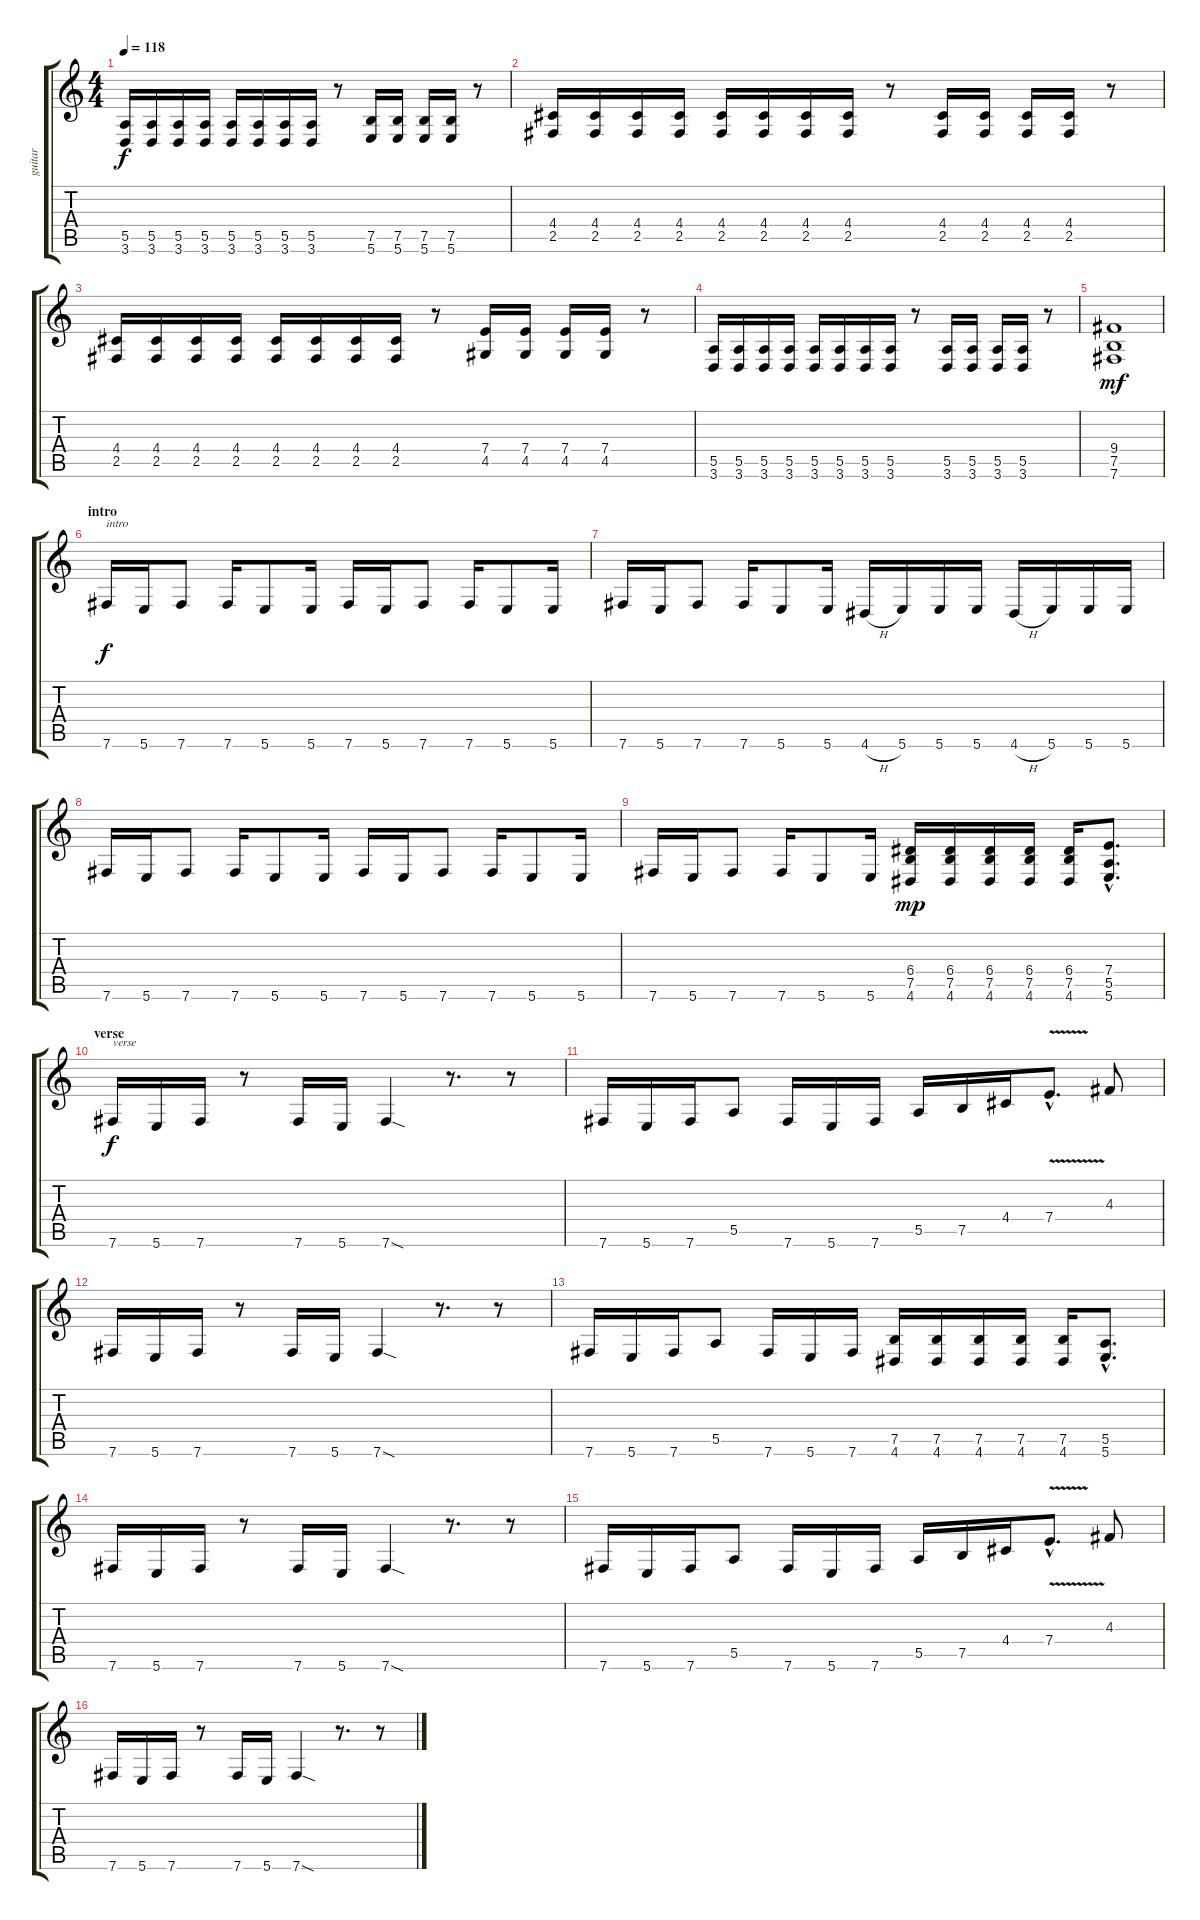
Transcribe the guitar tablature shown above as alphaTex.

\track ("guitar" "guitar") {instrument distortionguitar}
\staff {score tabs}
\tuning (B3 Gb3 D3 A2 E2 B1) {hide}
\ts (4 4)
\tempo 118
\clef g2
\ks c
(5.5 3.6).16{dy f} (5.5 3.6).16 (5.5 3.6).16 (5.5 3.6).16 (5.5 3.6).16 (5.5 3.6).16 (5.5 3.6).16 (5.5 3.6).16 r.8 (7.5 5.6).16 (7.5 5.6).16 (7.5 5.6).16 (7.5 5.6).16 r.8 |
(4.4 2.5).16 (4.4 2.5).16 (4.4 2.5).16 (4.4 2.5).16 (4.4 2.5).16 (4.4 2.5).16 (4.4 2.5).16 (4.4 2.5).16 r.8 (4.4 2.5).16 (4.4 2.5).16 (4.4 2.5).16 (4.4 2.5).16 r.8 |
(4.4 2.5).16 (4.4 2.5).16 (4.4 2.5).16 (4.4 2.5).16 (4.4 2.5).16 (4.4 2.5).16 (4.4 2.5).16 (4.4 2.5).16 r.8 (7.4 4.5).16 (7.4 4.5).16 (7.4 4.5).16 (7.4 4.5).16 r.8 |
(5.5 3.6).16 (5.5 3.6).16 (5.5 3.6).16 (5.5 3.6).16 (5.5 3.6).16 (5.5 3.6).16 (5.5 3.6).16 (5.5 3.6).16 r.8 (5.5 3.6).16 (5.5 3.6).16 (5.5 3.6).16 (5.5 3.6).16 r.8 |
(9.4 7.5 7.6).1{dy mf} |
\section ("" "intro")
7.6.16{txt "intro" dy f} 5.6.16 7.6.8 7.6.16 5.6.8 5.6.16 7.6.16 5.6.16 7.6.8 7.6.16 5.6.8 5.6.16 |
7.6.16 5.6.16 7.6.8 7.6.16 5.6.8 5.6.16 4.6{h}.16 5.6.16 5.6.16 5.6.16 4.6{h}.16 5.6.16 5.6.16 5.6.16 |
7.6.16 5.6.16 7.6.8 7.6.16 5.6.8 5.6.16 7.6.16 5.6.16 7.6.8 7.6.16 5.6.8 5.6.16 |
7.6.16 5.6.16 7.6.8 7.6.16 5.6.8 5.6.16 (6.4 7.5 4.6).16{dy mp} (6.4 7.5 4.6).16 (6.4 7.5 4.6).16 (6.4 7.5 4.6).16 (6.4 7.5 4.6).16 (7.4{hac} 5.5{hac} 5.6{hac}).8{d} |
\section ("" "verse")
7.6.16{txt "verse" dy f} 5.6.16 7.6.16 r.8 7.6.16 5.6.16 7.6{sod}.4 r.8{d} r.8 |
7.6.16 5.6.16 7.6.16 5.5.8 7.6.16 5.6.16 7.6.16 5.5.16 7.5.16 4.4.16 7.4{v hac}.8{d} 4.3.8 |
7.6.16 5.6.16 7.6.16 r.8 7.6.16 5.6.16 7.6{sod}.4 r.8{d} r.8 |
7.6.16 5.6.16 7.6.16 5.5.8 7.6.16 5.6.16 7.6.16 (7.5 4.6).16 (7.5 4.6).16 (7.5 4.6).16 (7.5 4.6).16 (7.5 4.6).16 (5.5{hac} 5.6{hac}).8{d} |
7.6.16 5.6.16 7.6.16 r.8 7.6.16 5.6.16 7.6{sod}.4 r.8{d} r.8 |
7.6.16 5.6.16 7.6.16 5.5.8 7.6.16 5.6.16 7.6.16 5.5.16 7.5.16 4.4.16 7.4{v hac}.8{d} 4.3.8 |
7.6.16 5.6.16 7.6.16 r.8 7.6.16 5.6.16 7.6{sod}.4 r.8{d} r.8
